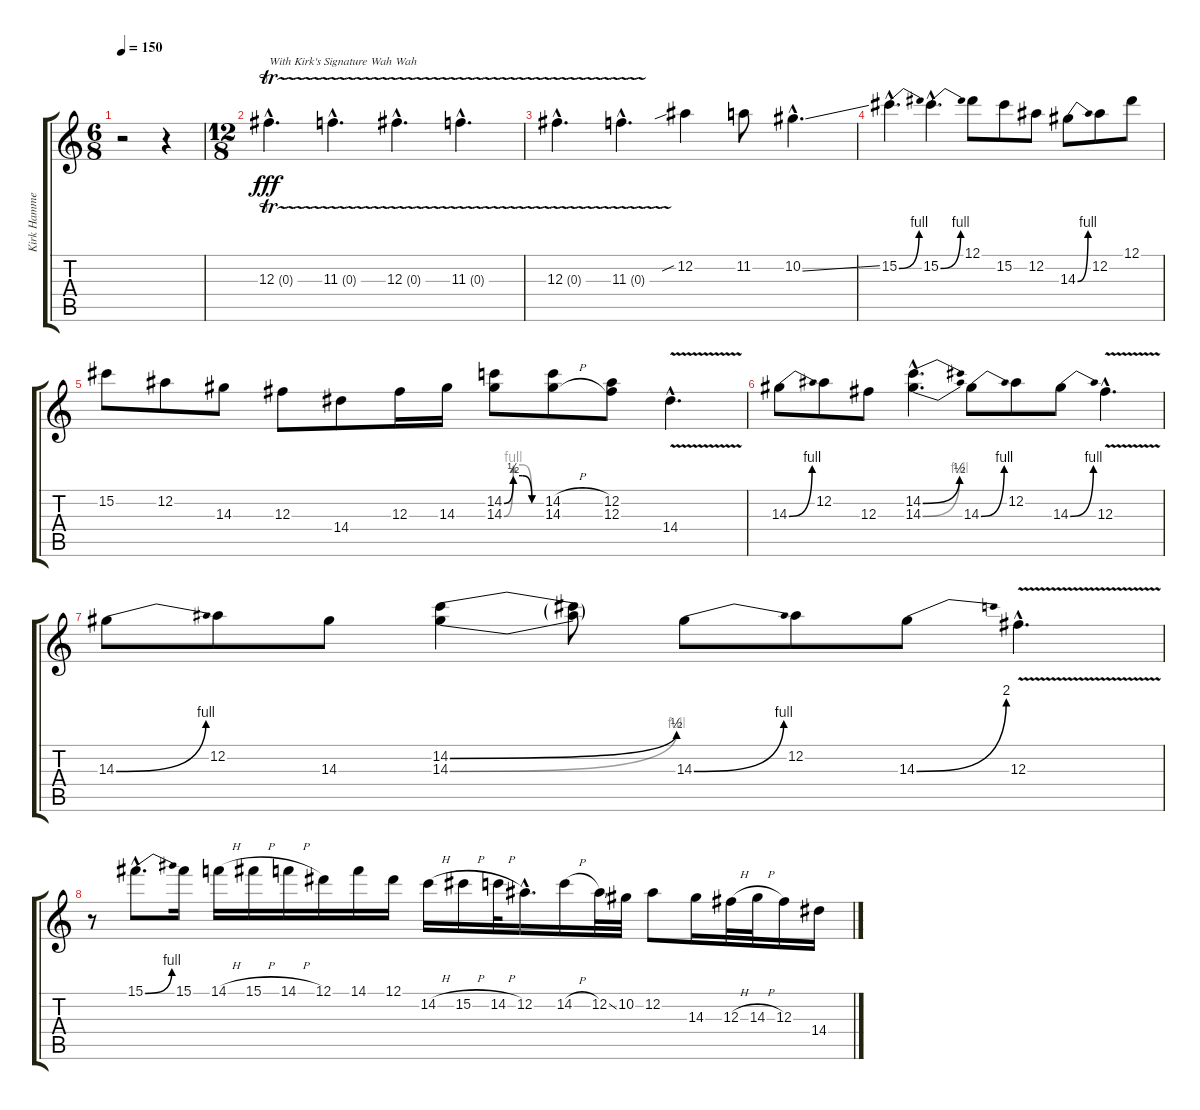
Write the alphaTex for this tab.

\track ("Kirk Hammett (Lead and Solo)" "Kirk Hamme") {instrument distortionguitar}
\staff {score tabs}
\tuning (Eb4 Bb3 Gb3 Db3 Ab2 Eb2) {hide}
\ts (6 8)
\tempo 150
\clef g2
\ks c
r.2{dy f} r.4 |
\ts (12 8)
12.3{tr (0 16) hac}.4{d txt "With Kirk's Signature Wah Wah" dy fff} 11.3{tr (0 16) hac}.4{d} 12.3{tr (0 16) hac}.4{d} 11.3{tr (0 16) hac}.4{d} |
12.3{tr (0 16) hac}.4{d} 11.3{tr (0 16) hac}.4{d} 12.2{sib}.4 11.2.8 10.2{ss hac}.4{d} |
15.2{be (bend 0 0 60 4) hac}.4{d} 15.2{be (bend 0 0 60 4) hac}.4{d} 12.1.8 15.2.8 12.2.8 14.3{be (bend 0 0 60 4)}.8 12.2.8 12.1.8 |
15.2.8 12.2.8 14.3.8 12.3.8 14.4.8 12.3.16 14.3.16 (14.2{be (custom 0 0 15 2 30 2 45 0 60 0)} 14.3{be (custom 0 0 15 4 30 4 45 0 60 0)}).8 (14.2{h} 14.3{h}).8 (12.2 12.3).8 14.4{v hac}.4{d} |
14.3{be (bend 0 0 60 4)}.8 12.2.8 12.3.8 (14.2{be (bend 0 0 60 2) hac} 14.3{be (bend 0 0 60 4) hac}).4{d} 14.3{be (bend 0 0 60 4)}.8 12.2.8 14.3{be (bend 0 0 60 4)}.8 12.3{v hac}.4{d} |
14.3{be (bend 0 0 60 4)}.8 12.2.8 14.3.8 (14.2{be (bend 0 0 60 2)} 14.3{be (bend 0 0 60 4)}).4 (14.2{t} 14.3{t}).8 14.3{be (bend 0 0 60 4)}.8 12.2.8 14.3{be (bend 0 0 60 8)}.8 12.3{v hac}.4{d} |
r.8 15.1{be (bend 0 0 60 4) hac}.8{d} 15.1.16 14.1{h}.16 15.1{h}.16 14.1{h}.16 12.1.16 14.1.16 12.1.16 14.2{h}.16 15.2{h}.16 14.2{h}.32 12.2{hac}.16{d} 14.2{h}.16 12.2{ss}.32 10.2.32 12.2.8 14.3.16 12.3{h}.32 14.3{h}.32 12.3.16 14.4.16
